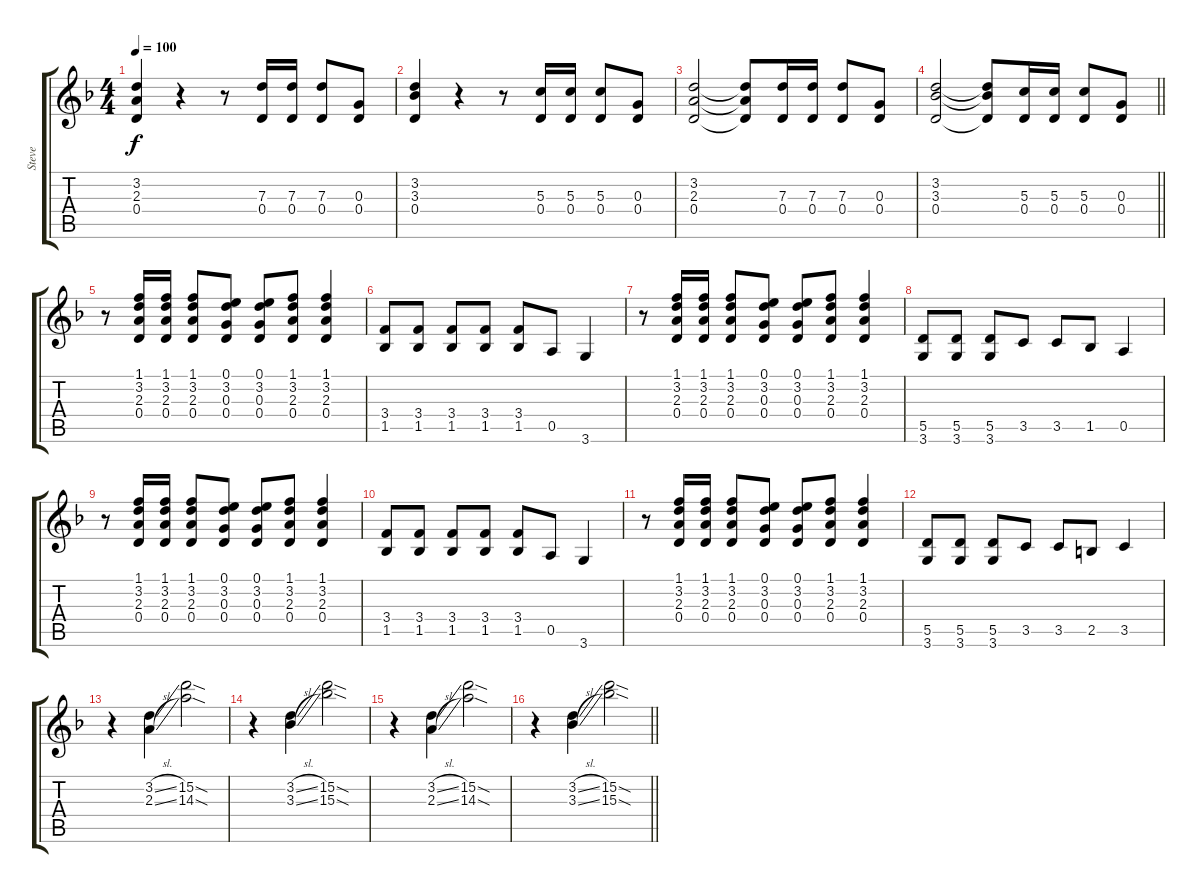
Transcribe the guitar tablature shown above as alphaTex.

\track ("Steve" "Steve") {instrument distortionguitar}
\staff {score tabs}
\tuning (E4 B3 G3 D3 A2 E2) {hide}
\ts (4 4)
\tempo 100
\clef g2
\ks dminor
(3.2 2.3 0.4).4{dy f} r.4 r.8 (7.3 0.4).16 (7.3 0.4).16 (7.3 0.4).8 (0.3 0.4).8 |
(3.2 3.3 0.4).4 r.4 r.8 (5.3 0.4).16 (5.3 0.4).16 (5.3 0.4).8 (0.3 0.4).8 |
(3.2 2.3 0.4).2 (3.2{t} 2.3{t} 0.4{t}).8 (7.3 0.4).16 (7.3 0.4).16 (7.3 0.4).8 (0.3 0.4).8 |
\barLineRight lightlight
(3.2 3.3 0.4).2 (3.2{t} 3.3{t} 0.4{t}).8 (5.3 0.4).16 (5.3 0.4).16 (5.3 0.4).8 (0.3 0.4).8 |
r.8 (1.1 3.2 2.3 0.4).16 (1.1 3.2 2.3 0.4).16 (1.1 3.2 2.3 0.4).8 (0.1 3.2 0.3 0.4).8 (0.1 3.2 0.3 0.4).8 (1.1 3.2 2.3 0.4).8 (1.1 3.2 2.3 0.4).4 |
(3.4 1.5).8 (3.4 1.5).8 (3.4 1.5).8 (3.4 1.5).8 (3.4 1.5).8 0.5.8 3.6.4 |
r.8 (1.1 3.2 2.3 0.4).16 (1.1 3.2 2.3 0.4).16 (1.1 3.2 2.3 0.4).8 (0.1 3.2 0.3 0.4).8 (0.1 3.2 0.3 0.4).8 (1.1 3.2 2.3 0.4).8 (1.1 3.2 2.3 0.4).4 |
(5.5 3.6).8 (5.5 3.6).8 (5.5 3.6).8 3.5.8 3.5.8 1.5.8 0.5.4 |
r.8 (1.1 3.2 2.3 0.4).16 (1.1 3.2 2.3 0.4).16 (1.1 3.2 2.3 0.4).8 (0.1 3.2 0.3 0.4).8 (0.1 3.2 0.3 0.4).8 (1.1 3.2 2.3 0.4).8 (1.1 3.2 2.3 0.4).4 |
(3.4 1.5).8 (3.4 1.5).8 (3.4 1.5).8 (3.4 1.5).8 (3.4 1.5).8 0.5.8 3.6.4 |
r.8 (1.1 3.2 2.3 0.4).16 (1.1 3.2 2.3 0.4).16 (1.1 3.2 2.3 0.4).8 (0.1 3.2 0.3 0.4).8 (0.1 3.2 0.3 0.4).8 (1.1 3.2 2.3 0.4).8 (1.1 3.2 2.3 0.4).4 |
(5.5 3.6).8 (5.5 3.6).8 (5.5 3.6).8 3.5.8 3.5.8 2.5.8 3.5.4 |
r.4 (3.2{sl} 2.3{sl}).4 (15.2{sod} 14.3{sod}).2 |
r.4 (3.2{sl} 3.3{sl}).4 (15.2{sod} 15.3{sod}).2 |
r.4 (3.2{sl} 2.3{sl}).4 (15.2{sod} 14.3{sod}).2 |
\barLineRight lightlight
r.4 (3.2{sl} 3.3{sl}).4 (15.2{sod} 15.3{sod}).2
